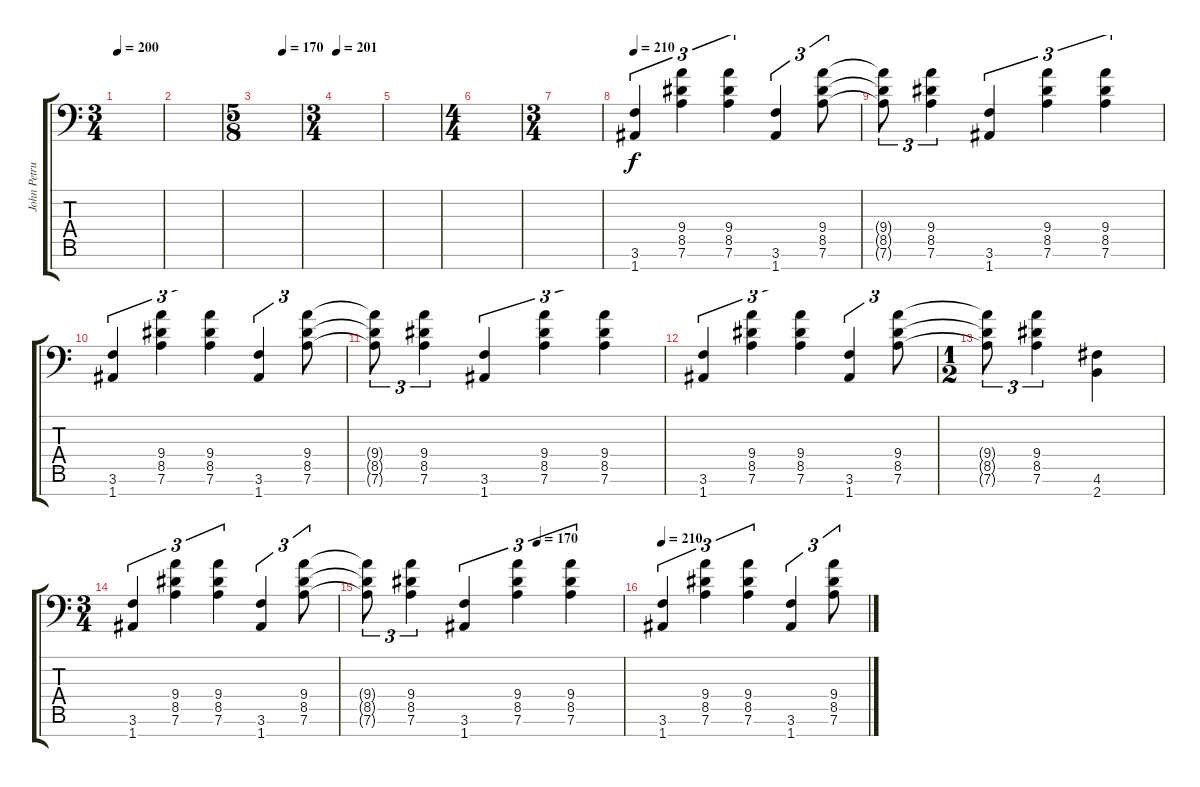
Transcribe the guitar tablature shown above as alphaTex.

\track ("John Petrucci" "John Petru") {instrument distortionguitar}
\staff {score tabs}
\tuning (D4 A3 F3 C3 G2 D2 A1) {hide}
\ts (3 4)
\tempo 200
\clef f4
\ks c
|
|
\ts (5 8)
\tempo (170 0.6)
|
\ts (3 4)
\tempo 201
|
|
\ts (4 4)
|
\ts (3 4)
|
\tempo 210
(3.6 1.7).4{tu (3 2)} (9.4 8.5 7.6).4{tu (3 2) instrument guitarharmonics} (9.4 8.5 7.6).4{tu (3 2)} (3.6 1.7).4{tu (3 2) instrument distortionguitar} (9.4 8.5 7.6).8{tu (3 2) instrument guitarharmonics} |
(9.4{t} 8.5{t} 7.6{t}).8{tu (3 2)} (9.4 8.5 7.6).4{tu (3 2)} (3.6 1.7).4{tu (3 2) instrument distortionguitar} (9.4 8.5 7.6).4{tu (3 2) instrument guitarharmonics} (9.4 8.5 7.6).4{tu (3 2)} |
(3.6 1.7).4{tu (3 2) instrument distortionguitar} (9.4 8.5 7.6).4{tu (3 2) instrument guitarharmonics} (9.4 8.5 7.6).4{tu (3 2)} (3.6 1.7).4{tu (3 2) instrument distortionguitar} (9.4 8.5 7.6).8{tu (3 2) instrument guitarharmonics} |
(9.4{t} 8.5{t} 7.6{t}).8{tu (3 2)} (9.4 8.5 7.6).4{tu (3 2)} (3.6 1.7).4{tu (3 2) instrument distortionguitar} (9.4 8.5 7.6).4{tu (3 2) instrument guitarharmonics} (9.4 8.5 7.6).4{tu (3 2)} |
(3.6 1.7).4{tu (3 2) instrument distortionguitar} (9.4 8.5 7.6).4{tu (3 2) instrument guitarharmonics} (9.4 8.5 7.6).4{tu (3 2)} (3.6 1.7).4{tu (3 2) instrument distortionguitar} (9.4 8.5 7.6).8{tu (3 2) instrument guitarharmonics} |
\ts (1 2)
(9.4{t} 8.5{t} 7.6{t}).8{tu (3 2)} (9.4 8.5 7.6).4{tu (3 2)} (4.6 2.7).4{instrument distortionguitar} |
\ts (3 4)
(3.6 1.7).4{tu (3 2) instrument distortionguitar} (9.4 8.5 7.6).4{tu (3 2) instrument guitarharmonics} (9.4 8.5 7.6).4{tu (3 2)} (3.6 1.7).4{tu (3 2) instrument distortionguitar} (9.4 8.5 7.6).8{tu (3 2) instrument guitarharmonics} |
\tempo (170 0.6666666666666666)
(9.4{t} 8.5{t} 7.6{t}).8{tu (3 2)} (9.4 8.5 7.6).4{tu (3 2)} (3.6 1.7).4{tu (3 2) instrument distortionguitar} (9.4 8.5 7.6).4{tu (3 2) instrument guitarharmonics} (9.4 8.5 7.6).4{tu (3 2)} |
\tempo 210
(3.6 1.7).4{tu (3 2) instrument distortionguitar} (9.4 8.5 7.6).4{tu (3 2) instrument guitarharmonics} (9.4 8.5 7.6).4{tu (3 2)} (3.6 1.7).4{tu (3 2) instrument distortionguitar} (9.4 8.5 7.6).8{tu (3 2) instrument guitarharmonics}
